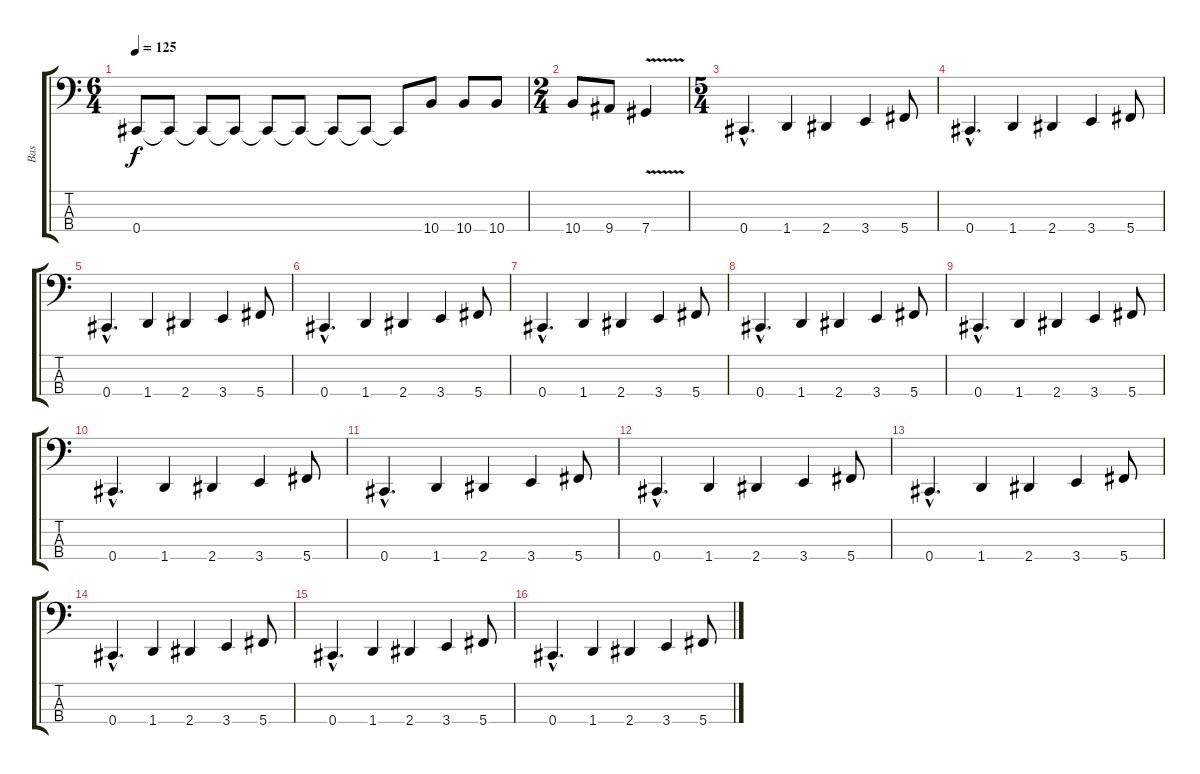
\track ("Bas" "Bas") {instrument electricbasspick}
\staff {score tabs}
\tuning (E2 B1 Gb1 Db1) {hide}
\ts (6 4)
\tempo 125
\clef f4
\ks c
0.4.8{dy f} 0.4{t}.8 0.4{t}.8 0.4{t}.8 0.4{t}.8 0.4{t}.8 0.4{t}.8 0.4{t}.8 0.4{t}.8 10.4.8 10.4.8 10.4.8 |
\ts (2 4)
10.4.8 9.4.8 7.4{v}.4 |
\ts (5 4)
0.4{hac}.4{d} 1.4.4 2.4.4 3.4.4 5.4.8 |
0.4{hac}.4{d} 1.4.4 2.4.4 3.4.4 5.4.8 |
0.4{hac}.4{d} 1.4.4 2.4.4 3.4.4 5.4.8 |
0.4{hac}.4{d} 1.4.4 2.4.4 3.4.4 5.4.8 |
0.4{hac}.4{d} 1.4.4 2.4.4 3.4.4 5.4.8 |
0.4{hac}.4{d} 1.4.4 2.4.4 3.4.4 5.4.8 |
0.4{hac}.4{d} 1.4.4 2.4.4 3.4.4 5.4.8 |
0.4{hac}.4{d} 1.4.4 2.4.4 3.4.4 5.4.8 |
0.4{hac}.4{d} 1.4.4 2.4.4 3.4.4 5.4.8 |
0.4{hac}.4{d} 1.4.4 2.4.4 3.4.4 5.4.8 |
0.4{hac}.4{d} 1.4.4 2.4.4 3.4.4 5.4.8 |
0.4{hac}.4{d} 1.4.4 2.4.4 3.4.4 5.4.8 |
0.4{hac}.4{d} 1.4.4 2.4.4 3.4.4 5.4.8 |
0.4{hac}.4{d} 1.4.4 2.4.4 3.4.4 5.4.8
